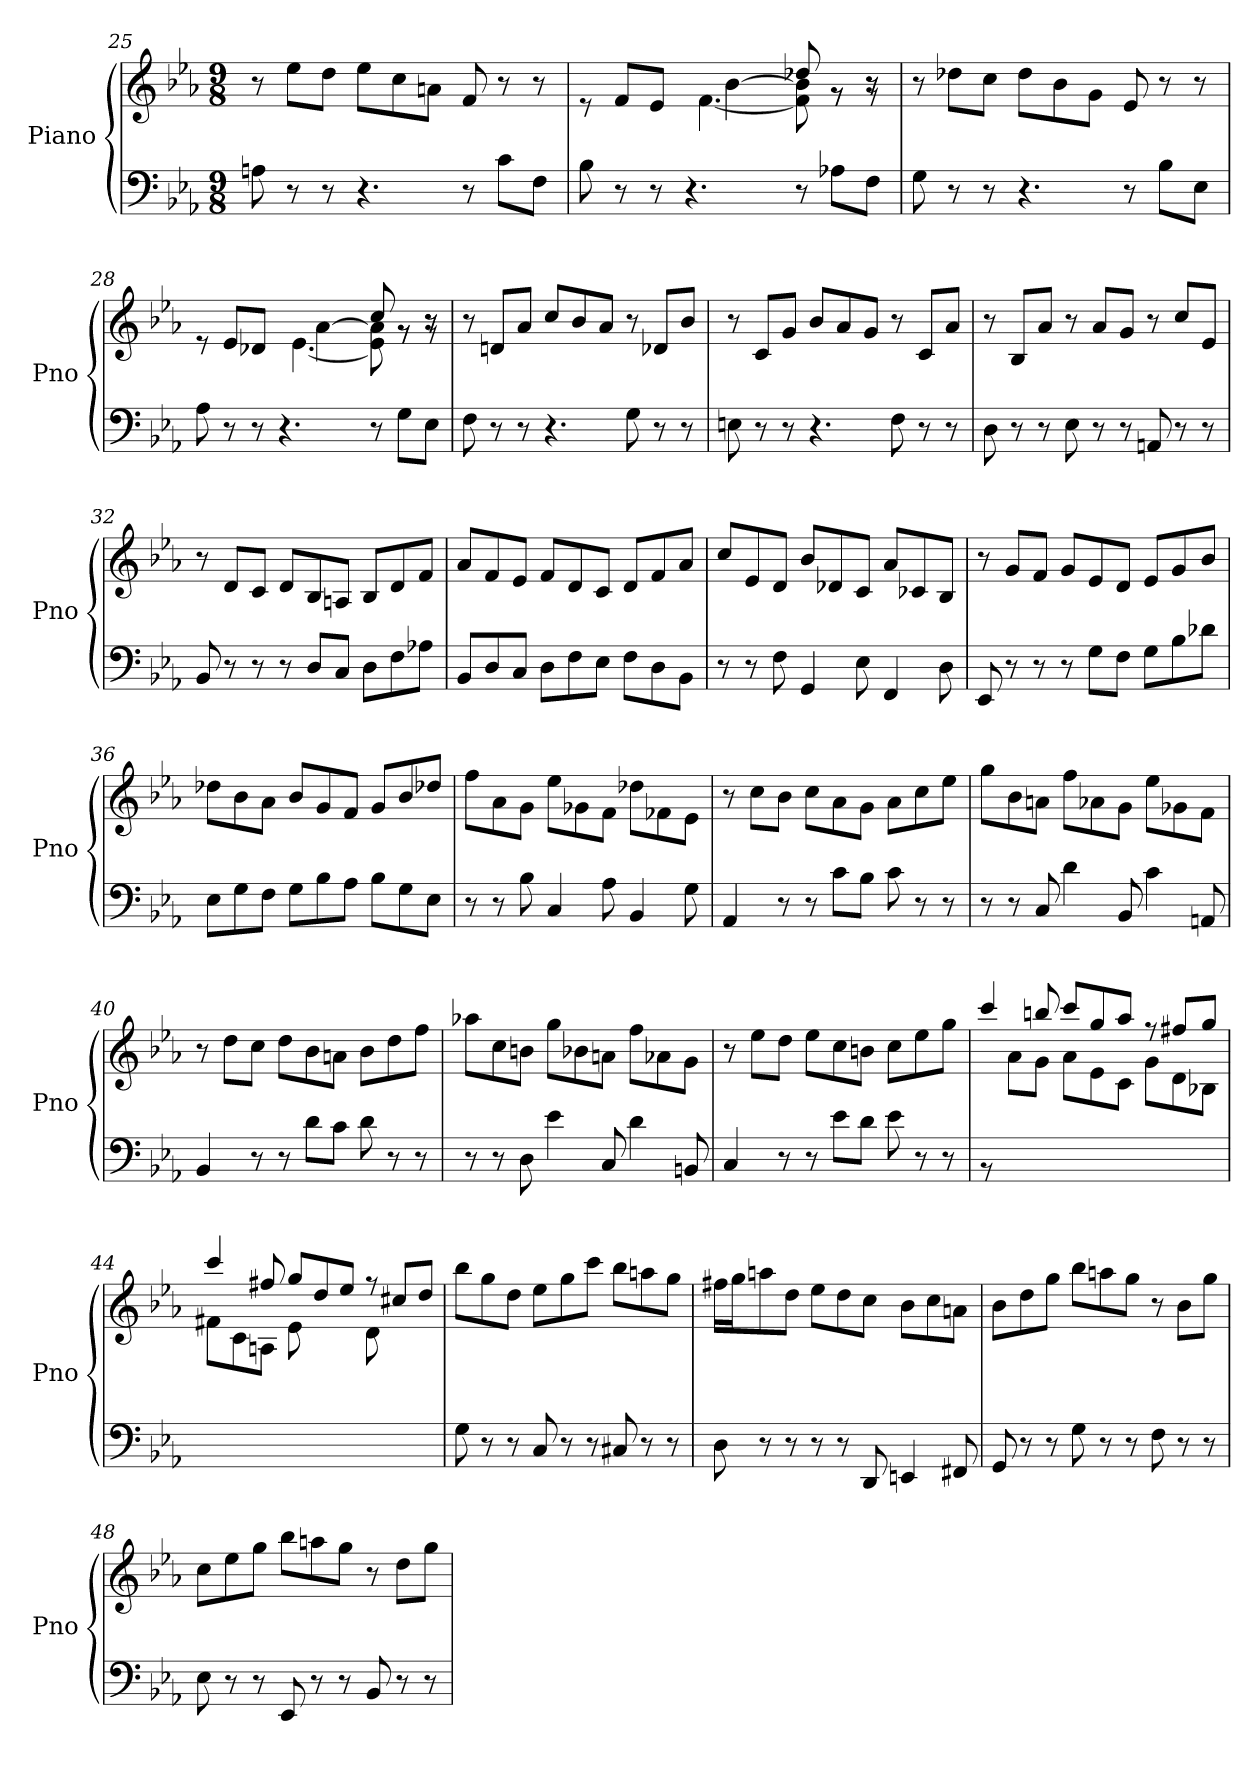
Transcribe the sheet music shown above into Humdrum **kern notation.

**kern	**kern
*part1	*part1
*staff2	*staff1
*I"Piano	*
*I'Pno	*
*clefF4	*clefG2
*k[b-e-a-]	*k[b-e-a-]
*M9/8	*M9/8
=25	=25
8An\	8r
8r	8ee-\L
8r	8dd\J
4.r	8ee-\L
.	8cc\
.	8an\J
8r	8f/
8c\L	8r
8F\J	8r
=26	=26
*	*^
*	*	*^
8B-\	8re	4.ryy	2ryy
8r	8f/L	.	.
8r	8e-/J	.	.
4.r	8f/Lyy	[4.f\	.
.	8b-/	.	[4b-\
.	8cc/J	.	.
8r	8dd-X/	8f\] 8b-\]	4ryy
8A-X\L	8rg	8r	.
8F\J	8rg	8r	8r
*	*v	*v	*v
!!LO:LB:g=z
=27	=27
8G\	8r
8r	8dd-X\L
8r	8cc\J
4.r	8dd-\L
.	8b-\
.	8g\J
8r	8e-/
8B-\L	8r
8E-\J	8r
=28	=28
*	*^
*	*	*^
8A-\	8re	4.ryy	2ryy
8r	8e-/L	.	.
8r	8d-X/J	.	.
4.r	8e-/Lyy	[4.e-\	.
.	8a-/	.	[4a-\
.	8b-/J	.	.
8r	8cc/	8e-\] 8a-\]	4ryy
8G\L	8rg	8r	.
8E-\J	8rg	8r	8r
*	*v	*v	*v
=29	=29
8F\	8r
8r	8dn/L
8r	8a-/J
4.r	8cc/L
.	8b-/
.	8a-/J
8G\	8r
8r	8d-X/L
8r	8b-/J
=30	=30
8En\	8r
8r	8c/L
8r	8g/J
4.r	8b-/L
.	8a-/
.	8g/J
8F\	8r
8r	8c/L
8r	8a-/J
=31	=31
8D\	8r
8r	8B-/L
8r	8a-/J
8E-\	8r
8r	8a-/L
8r	8g/J
8AAn/	8r
8r	8cc/L
8r	8e-/J
!!LO:LB:g=z
=32	=32
8BB-/	8r
8r	8d/L
8r	8c/J
8r	8d/L
8D/L	8B-/
8C/J	8An/J
8D\L	8B-/L
8F\	8d/
8A-X\J	8f/J
=33	=33
8BB-/L	8a-/L
8D/	8f/
8C/J	8e-/J
8D\L	8f/L
8F\	8d/
8E-\J	8c/J
8F\L	8d/L
8D\	8f/
8BB-\J	8a-/J
=34	=34
8r	8cc/L
8r	8e-/
8F\	8d/J
4GG/	8b-/L
.	8d-X/
8E-\	8c/J
4FF/	8a-/L
.	8c-X/
8D\	8B-/J
=35	=35
8EE-/	8r
8r	8g/L
8r	8f/J
8r	8g/L
8G\L	8e-/
8F\J	8d/J
8G\L	8e-/L
8B-\	8g/
8d-X\J	8b-/J
=36	=36
8E-\L	8dd-X\L
8G\	8b-\
8F\J	8a-\J
8G\L	8b-/L
8B-\	8g/
8A-\J	8f/J
8B-\L	8g/L
8G\	8b-/
8E-\J	8dd-X/J
!!LO:LB:g=z
=37	=37
8r	8ff\L
8r	8a-\
8B-\	8g\J
4C/	8ee-\L
.	8g-X\
8A-\	8f\J
4BB-/	8dd-X\L
.	8f-X\
8G\	8e-\J
=38	=38
4AA-/	8r
.	8cc\L
8r	8b-\J
8r	8cc\L
8c\L	8a-\
8B-\J	8g\J
8c\	8a-\L
8r	8cc\
8r	8ee-\J
=39	=39
8r	8gg\L
8r	8b-\
8C/	8an\J
4d\	8ff\L
.	8a-X\
8BB-/	8g\J
4c\	8ee-\L
.	8g-X\
8AAn/	8f\J
=40	=40
4BB-/	8r
.	8dd\L
8r	8cc\J
8r	8dd\L
8d\L	8b-\
8c\J	8an\J
8d\	8b-\L
8r	8dd\
8r	8ff\J
!!LO:LB:g=z
=41	=41
8r	8aa-X\L
8r	8cc\
8D\	8bn\J
4e-\	8gg\L
.	8b-X\
8C/	8an\J
4d\	8ff\L
.	8a-X\
8BBn/	8g\J
=42	=42
4C/	8r
.	8ee-\L
8r	8dd\J
8r	8ee-\L
8e-\L	8cc\
8d\J	8bn\J
8e-\	8cc\L
8r	8ee-\
8r	8gg\J
=43	=43
*	*^
8rBB	4ccc/	8ryy
1ryy	.	8a-\L
.	8bbn/	8g\J
.	8ccc/L	8a-\L
.	8gg/	8e-\
.	8aa-/J	8c\J
.	8rff	8g\L
.	8ff#X/L	8d\
.	8gg/J	8B-X\J
=44	=44	=44
2ryy	4ccc/	8f#X\L
.	.	8c\
.	8ff#X/	8An\J
.	8gg/L	8e-\L
8B-/	8dd/	4ryy
8G/J	8ee-/J	.
8ryy	8rff	8d\L
8An/	8cc#X/L	4ryy
8F#X/J	8dd/J	.
*	*v	*v
!!LO:LB:g=z
=45	=45
8G\	8bb-\L
8r	8gg\
8r	8dd\J
8C/	8ee-\L
8r	8gg\
8r	8ccc\J
8C#X/	8bb-\L
8r	8aan\
8r	8gg\J
=46	=46
8D\	16ff#X\LL
.	16gg\J
8r	8aan\
8r	8dd\J
8r	8ee-\L
8r	8dd\
8DD/	8cc\J
4EEn/	8b-\L
.	8cc\
8FF#X/	8an\J
=47	=47
8GG/	8b-\L
8r	8dd\
8r	8gg\J
8G\	8bb-\L
8r	8aan\
8r	8gg\J
8F\	8r
8r	8b-\L
8r	8gg\J
=48	=48
8E-\	8cc\L
8r	8ee-\
8r	8gg\J
8EE-/	8bb-\L
8r	8aan\
8r	8gg\J
8BB-/	8r
8r	8dd\L
8r	8gg\J
=	=
*-	*-
